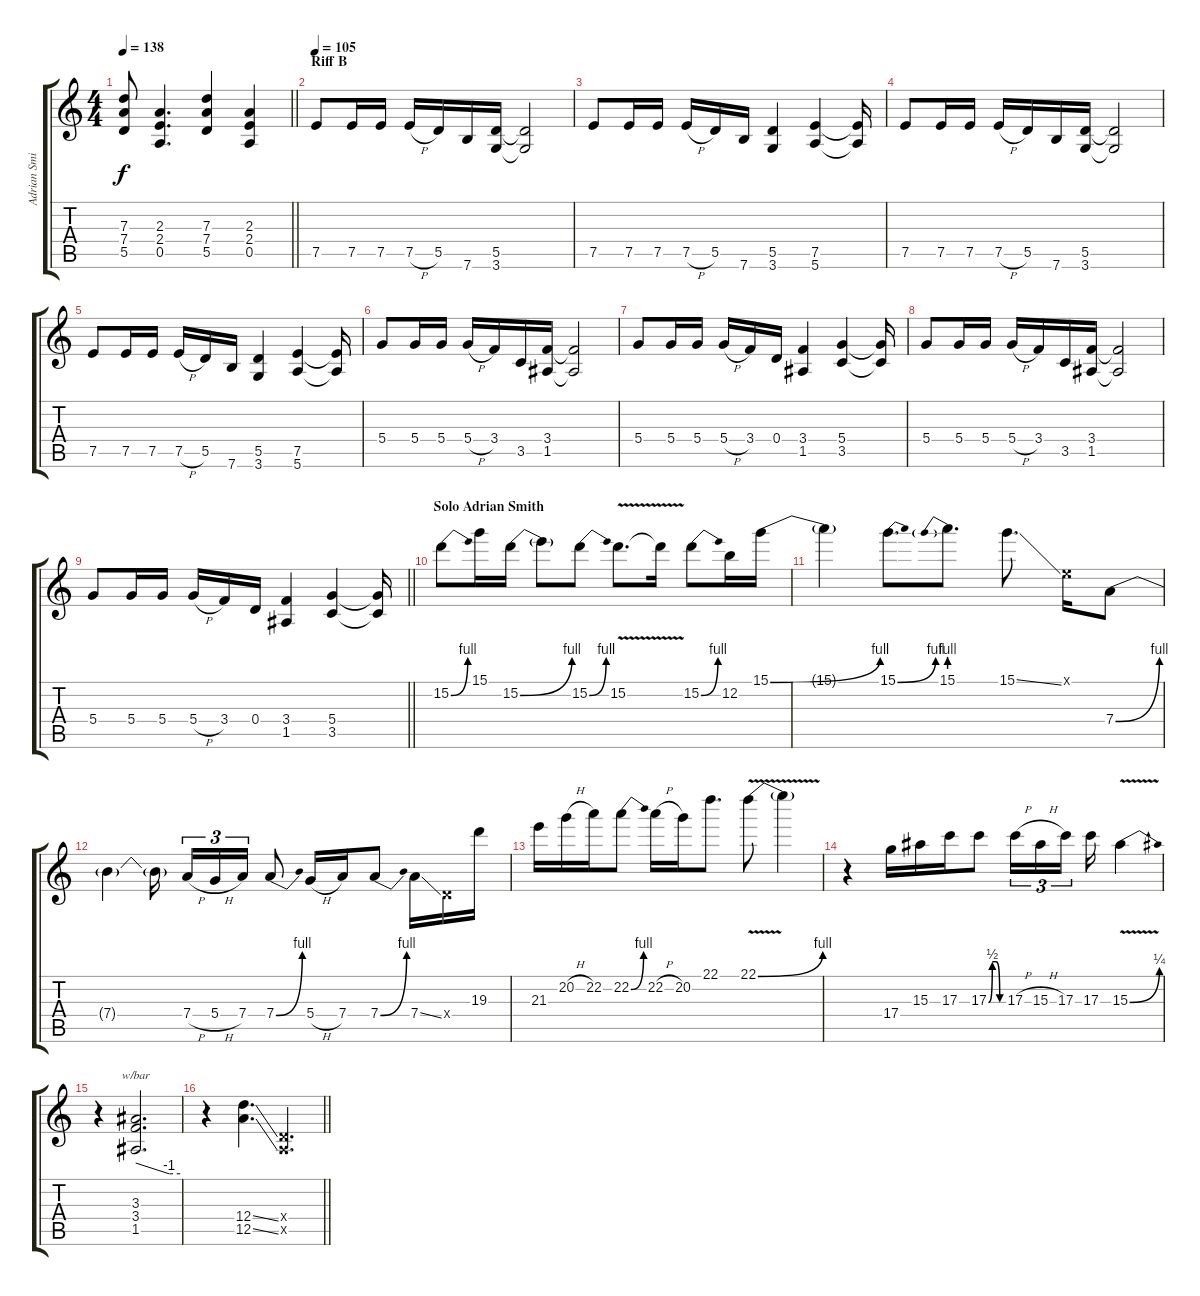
\track ("Adrian Smith" "Adrian Smi") {instrument overdrivenguitar}
\staff {score tabs}
\tuning (E4 B3 G3 D3 A2 E2) {hide}
\ts (4 4)
\tempo 138
\clef g2
\barLineRight lightlight
\ks c
(7.3{t} 7.4{t} 5.5{t}).8{dy f} (2.3 2.4 0.5).4{d} (7.3 7.4 5.5).4 (2.3 2.4 0.5).4 |
\section ("" "Riff B")
\tempo 105
7.5.8 7.5.16 7.5.16 7.5{h}.16 5.5.16 7.6.16 (5.5 3.6).16 (5.5{t} 3.6{t}).2 |
7.5.8 7.5.16 7.5.16 7.5{h}.16 5.5.16 7.6.16 (5.5 3.6).4 (7.5 5.6).4 (7.5{t} 5.6{t}).16 |
7.5.8 7.5.16 7.5.16 7.5{h}.16 5.5.16 7.6.16 (5.5 3.6).16 (5.5{t} 3.6{t}).2 |
7.5.8 7.5.16 7.5.16 7.5{h}.16 5.5.16 7.6.16 (5.5 3.6).4 (7.5 5.6).4 (7.5{t} 5.6{t}).16 |
5.4.8 5.4.16 5.4.16 5.4{h}.16 3.4.16 3.5.16 (3.4 1.5).16 (3.4{t} 1.5{t}).2 |
5.4.8 5.4.16 5.4.16 5.4{h}.16 3.4.16 0.4.16 (3.4 1.5).4 (5.4 3.5).4 (5.4{t} 3.5{t}).16 |
5.4.8 5.4.16 5.4.16 5.4{h}.16 3.4.16 3.5.16 (3.4 1.5).16 (3.4{t} 1.5{t}).2 |
\barLineRight lightlight
5.4.8 5.4.16 5.4.16 5.4{h}.16 3.4.16 0.4.16 (3.4 1.5).4 (5.4 3.5).4 (5.4{t} 3.5{t}).16 |
\section ("" "Solo Adrian Smith")
15.2{be (bend 0 0 60 4)}.8{volume 16} 15.1.16 15.2{be (bend 0 0 60 4)}.16 15.2{t}.8 15.2{be (bend 0 0 60 4)}.8 15.2{v}.8{d} 15.2{t}.16 15.2{be (bend 0 0 60 4)}.8 12.2.16 15.1{be (bend 0 0 60 4)}.16 |
15.1{t}.4 15.1{be (bend 0 0 60 4)}.8{d} 15.1{be (prebend 0 4 60 4)}.8{d} 15.1{ss}.8{d} 0.1{x}.16 7.4{be (bend 0 0 60 4)}.8 |
7.4{t}.4 7.4{t}.16{beam splitsecondary} 7.4{h}.16{tu (3 2)} 5.4{h}.16{tu (3 2)} 7.4.16{tu (3 2)} 7.4{be (bend 0 0 60 4)}.8 5.4{h}.16 7.4.16 7.4{be (bend 0 0 60 4)}.8 7.4{ss}.16 0.4{x}.16 19.3.16 |
21.3.16 20.2{h}.16 22.2.16 22.2{be (bend 0 0 60 4)}.8 22.2{h}.16 20.2.16 22.1.8{d} 22.1{be (bend 0 0 60 4) v}.8 22.1{t}.4 |
r.4 17.4.16 15.3.16 17.3.16 17.3{be (custom 0 0 15 2 30 2 45 0 60 0)}.8 17.3{h}.16{tu (3 2)} 15.3{h}.16{tu (3 2)} 17.3.16{tu (3 2) beam splitsecondary} 17.3.16 15.3{be (bend 0 0 60 1) v}.4 |
r.4 (3.3 3.4 1.5).2{d tbe (custom default 0 0 45 -4 60 -4)} |
\barLineRight lightlight
r.4{instrument bagpipe} (12.4{ss} 12.5{ss}).4{d} (0.4{x} 0.5{x}).4{d}
